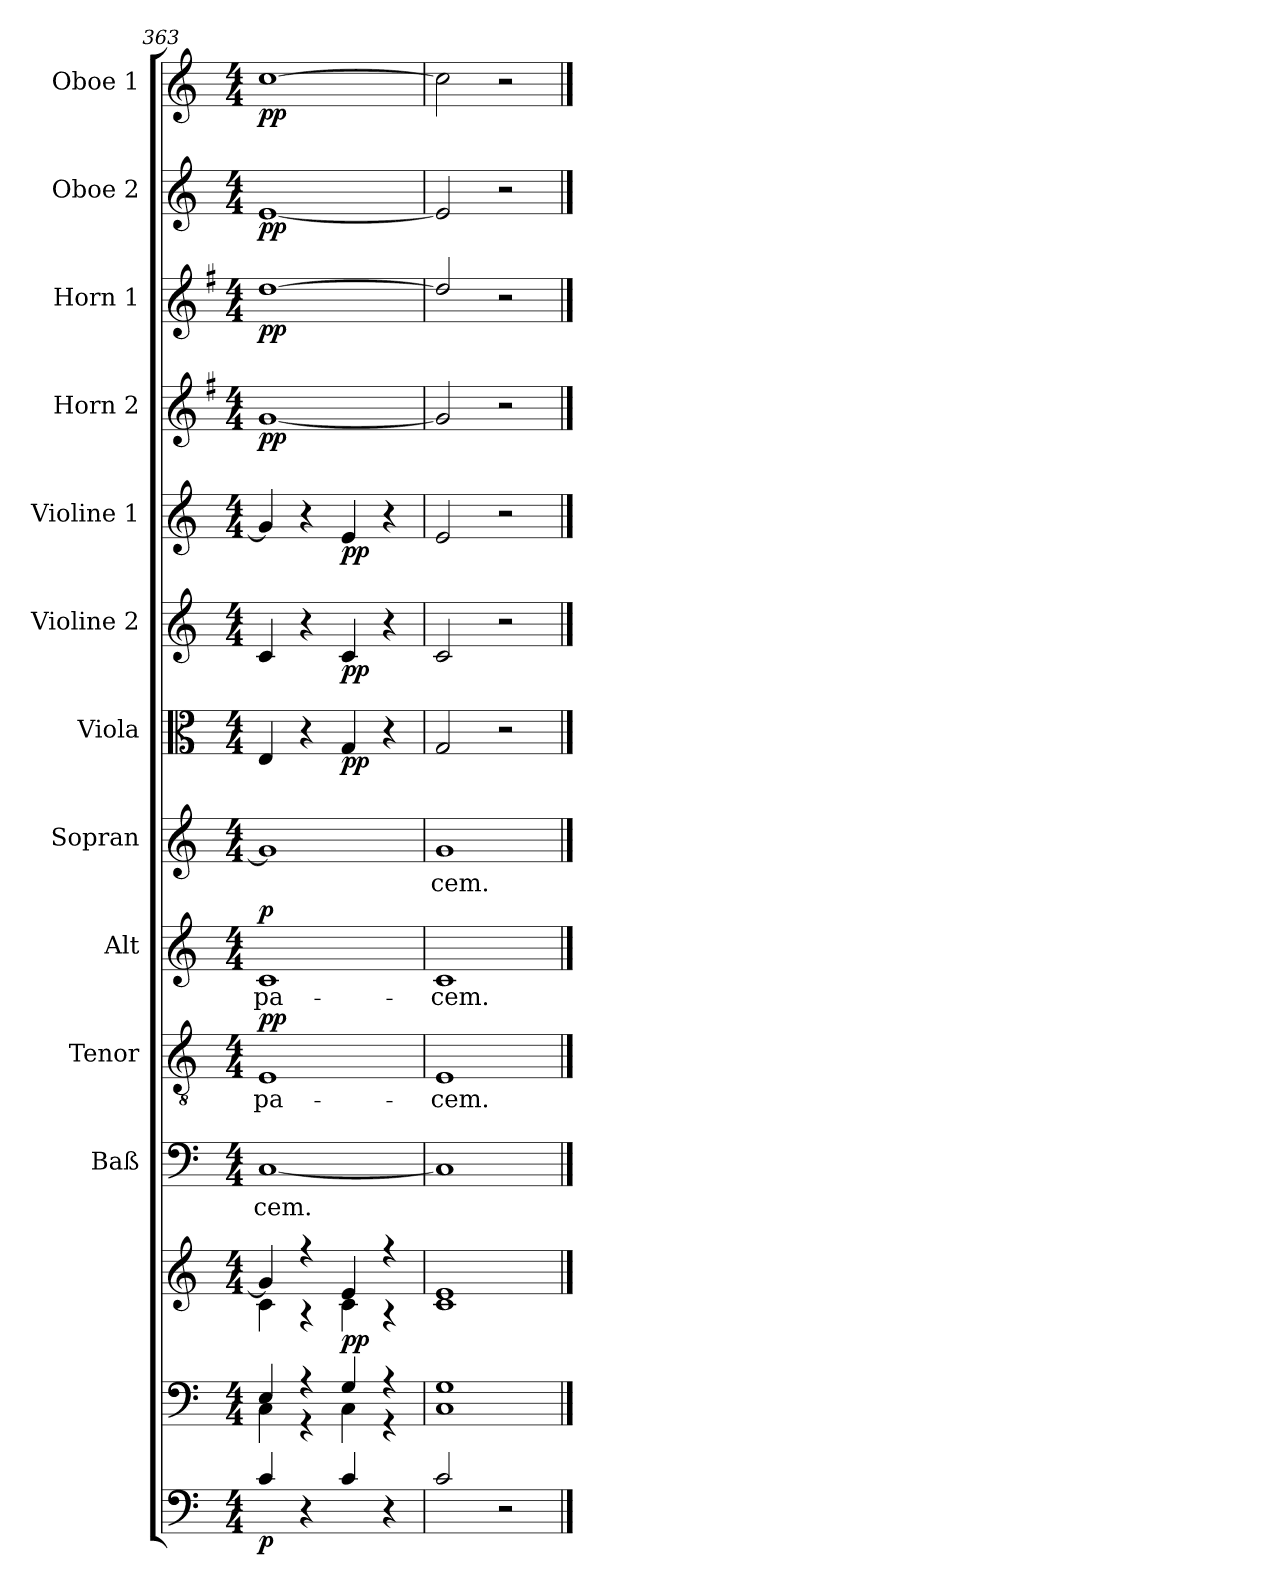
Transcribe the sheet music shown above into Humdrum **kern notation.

**kern	**dynam	**kern	**kern	**dynam	**kern	**text	**kern	**text	**dynam	**kern	**text	**dynam	**kern	**text	**kern	**dynam	**kern	**dynam	**kern	**dynam	**kern	**dynam	**kern	**dynam	**kern	**dynam	**kern	**dynam
*part13	*part13	*part12	*part12	*part12	*part11	*part11	*part10	*part10	*part10	*part9	*part9	*part9	*part8	*part8	*part7	*part7	*part6	*part6	*part5	*part5	*part4	*part4	*part3	*part3	*part2	*part2	*part1	*part1
*staff14	*staff14	*staff13	*staff12	*staff12/13	*staff11	*staff11	*staff10	*staff10	*staff10	*staff9	*staff9	*staff9	*staff8	*staff8	*staff7	*staff7	*staff6	*staff6	*staff5	*staff5	*staff4	*staff4	*staff3	*staff3	*staff2	*staff2	*staff1	*staff1
*	*	*	*	*	*I"Baß	*	*I"Tenor	*	*	*I"Alt	*	*	*I"Sopran	*	*I"Viola	*	*I"Violine 2	*	*I"Violine 1	*	*I"Horn 2	*	*I"Horn 1	*	*I"Oboe 2	*	*I"Oboe 1	*
*	*	*	*	*	*I'Baß	*	*I'Ten	*	*	*I'Alt	*	*	*I'Sop	*	*I'Vla.	*	*I'Vln. 2	*	*I'Vln. 1	*	*I'Hrn. 2	*	*I'Hrn. 1	*	*I'Ob. 2	*	*I'Ob. 1	*
*clefF4	*	*clefF4	*clefG2	*	*clefF4	*	*clefGv2	*	*	*clefG2	*	*	*clefG2	*	*clefC3	*	*clefG2	*	*clefG2	*	*clefG2	*	*clefG2	*	*clefG2	*	*clefG2	*
*ITrd7c12	*	*	*	*	*	*	*	*	*	*	*	*	*	*	*	*	*	*	*	*	*ITrd4c7	*	*ITrd4c7	*	*	*	*	*
*k[]	*	*k[]	*k[]	*	*k[]	*	*k[]	*	*	*k[]	*	*	*k[]	*	*k[]	*	*k[]	*	*k[]	*	*k[]	*	*k[]	*	*k[]	*	*k[]	*
*C:	*	*C:	*C:	*	*C:	*	*C:	*	*	*C:	*	*	*C:	*	*C:	*	*C:	*	*C:	*	*C:	*	*C:	*	*C:	*	*C:	*
*M4/4	*	*M4/4	*M4/4	*	*M4/4	*	*M4/4	*	*	*M4/4	*	*	*M4/4	*	*M4/4	*	*M4/4	*	*M4/4	*	*M4/4	*	*M4/4	*	*M4/4	*	*M4/4	*
=363	=363	=363	=363	=363	=363	=363	=363	=363	=363	=363	=363	=363	=363	=363	=363	=363	=363	=363	=363	=363	=363	=363	=363	=363	=363	=363	=363	=363
*	*	*^	*^	*	*	*	*	*	*	*	*	*	*	*	*	*	*	*	*	*	*	*	*	*	*	*	*	*
!	!LO:DY:b	!	!	!	!	!	!	!LO:LY:b	!	!LO:LY:b	!LO:DY:a	!	!LO:LY:b	!LO:DY:a	!	!	!	!	!	!	!	!	!	!LO:DY:b	!	!LO:DY:b	!	!LO:DY:b	!	!LO:DY:b
4C/	p	4E/	4C\	4g/]	4c\	.	[1C	-cem.	1E	pa-	pp	1c	pa-	p	1g]	.	4E/	.	4c/	.	4g/]	.	[1c	pp	[1g	pp	[1e	pp	[1cc	pp
4r	.	4r	4r	4r	4r	.	.	.	.	.	.	.	.	.	.	.	4r	.	4r	.	4r	.	.	.	.	.	.	.	.	.
!	!	!	!	!	!	!LO:DY:b	!	!	!	!	!	!	!	!	!	!	!	!LO:DY:b	!	!LO:DY:b	!	!LO:DY:b	!	!	!	!	!	!	!	!
4C/	.	4G/	4C\	4e/	4c\	pp	.	.	.	.	.	.	.	.	.	.	4G/	pp	4c/	pp	4e/	pp	.	.	.	.	.	.	.	.
4r	.	4r	4r	4r	4r	.	.	.	.	.	.	.	.	.	.	.	4r	.	4r	.	4r	.	.	.	.	.	.	.	.	.
=364	=364	=364	=364	=364	=364	=364	=364	=364	=364	=364	=364	=364	=364	=364	=364	=364	=364	=364	=364	=364	=364	=364	=364	=364	=364	=364	=364	=364	=364	=364
!	!	!	!	!	!	!	!	!	!	!LO:LY:b	!	!	!LO:LY:b	!	!	!LO:LY:b	!	!	!	!	!	!	!	!	!	!	!	!	!	!
2C/	.	1G	1C	1e	1c	.	1C]	.	1E	-cem.	.	1c	-cem.	.	1g	-cem.	2G/	.	2c/	.	2e/	.	2c/]	.	2g/]	.	2e/]	.	2cc\]	.
2r	.	.	.	.	.	.	.	.	.	.	.	.	.	.	.	.	2r	.	2r	.	2r	.	2r	.	2r	.	2r	.	2r	.
*	*	*v	*v	*	*	*	*	*	*	*	*	*	*	*	*	*	*	*	*	*	*	*	*	*	*	*	*	*	*	*
*	*	*	*v	*v	*	*	*	*	*	*	*	*	*	*	*	*	*	*	*	*	*	*	*	*	*	*	*	*	*
==	==	==	==	==	==	==	==	==	==	==	==	==	==	==	==	==	==	==	==	==	==	==	==	==	==	==	==	==
*-	*-	*-	*-	*-	*-	*-	*-	*-	*-	*-	*-	*-	*-	*-	*-	*-	*-	*-	*-	*-	*-	*-	*-	*-	*-	*-	*-	*-
